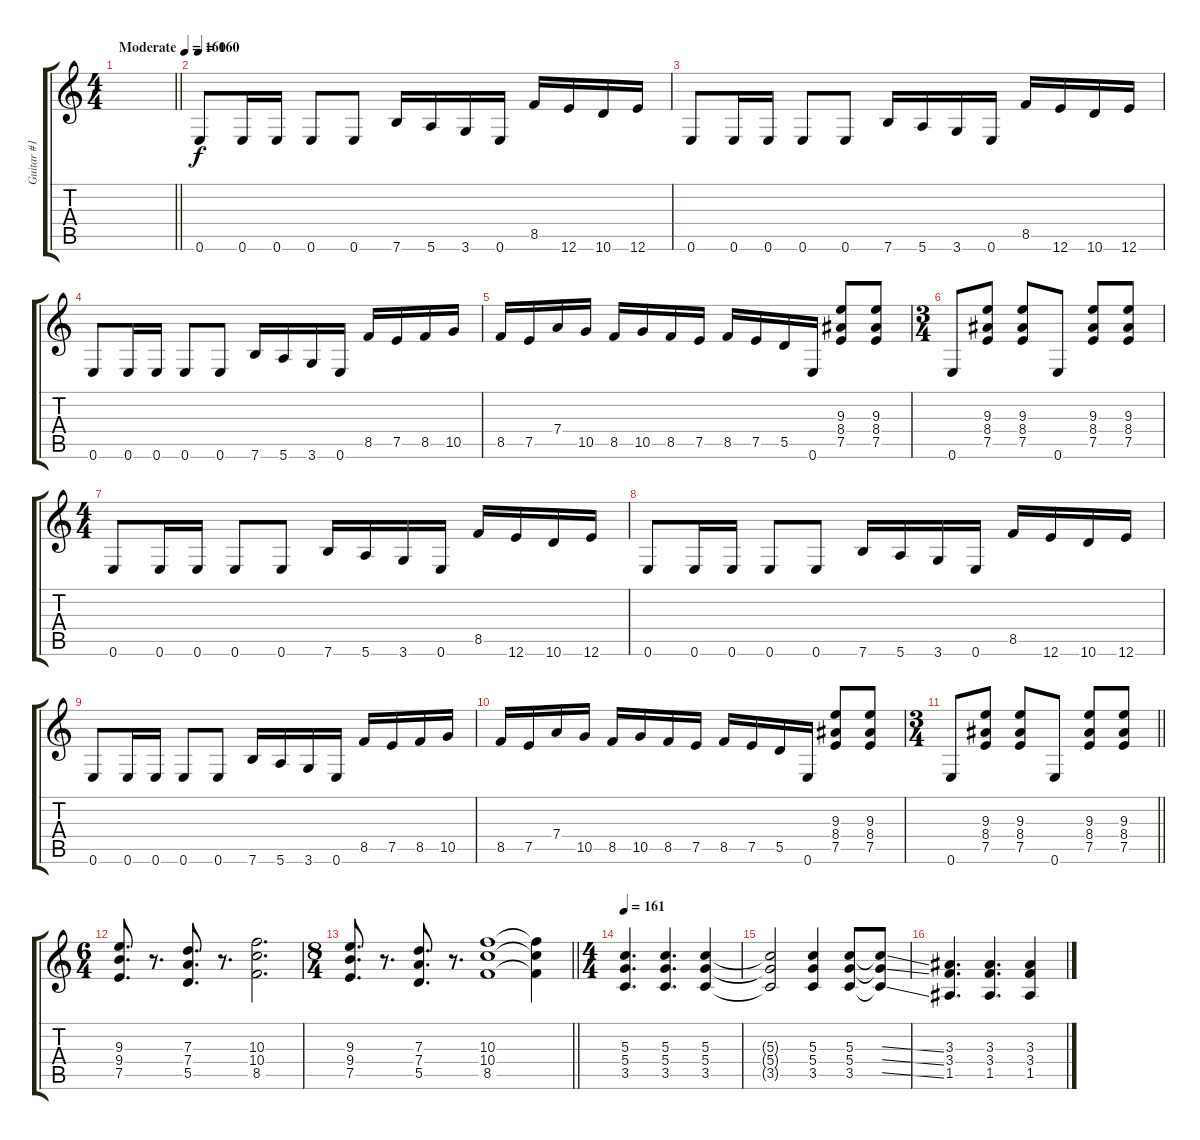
\track ("Guitar #1" "Guitar #1") {instrument distortionguitar}
\staff {score tabs}
\tuning (E4 B3 G3 D3 A2 E2) {hide}
\ts (4 4)
\tempo (160 "Moderate")
\clef g2
\barLineRight lightlight
\ks c
|
\section ("" "")
\tempo 160
0.6.8 0.6.16 0.6.16 0.6.8 0.6.8 7.6.16 5.6.16 3.6.16 0.6.16 8.5.16 12.6.16 10.6.16 12.6.16 |
0.6.8 0.6.16 0.6.16 0.6.8 0.6.8 7.6.16 5.6.16 3.6.16 0.6.16 8.5.16 12.6.16 10.6.16 12.6.16 |
0.6.8 0.6.16 0.6.16 0.6.8 0.6.8 7.6.16 5.6.16 3.6.16 0.6.16 8.5.16 7.5.16 8.5.16 10.5.16 |
8.5.16 7.5.16 7.4.16 10.5.16 8.5.16 10.5.16 8.5.16 7.5.16 8.5.16 7.5.16 5.5.16 0.6.16 (9.3 8.4 7.5).8 (9.3 8.4 7.5).8 |
\ts (3 4)
0.6.8 (9.3 8.4 7.5).8 (9.3 8.4 7.5).8 0.6.8 (9.3 8.4 7.5).8 (9.3 8.4 7.5).8 |
\ts (4 4)
0.6.8 0.6.16 0.6.16 0.6.8 0.6.8 7.6.16 5.6.16 3.6.16 0.6.16 8.5.16 12.6.16 10.6.16 12.6.16 |
0.6.8 0.6.16 0.6.16 0.6.8 0.6.8 7.6.16 5.6.16 3.6.16 0.6.16 8.5.16 12.6.16 10.6.16 12.6.16 |
0.6.8 0.6.16 0.6.16 0.6.8 0.6.8 7.6.16 5.6.16 3.6.16 0.6.16 8.5.16 7.5.16 8.5.16 10.5.16 |
8.5.16 7.5.16 7.4.16 10.5.16 8.5.16 10.5.16 8.5.16 7.5.16 8.5.16 7.5.16 5.5.16 0.6.16 (9.3 8.4 7.5).8 (9.3 8.4 7.5).8 |
\ts (3 4)
\barLineRight lightlight
0.6.8 (9.3 8.4 7.5).8 (9.3 8.4 7.5).8 0.6.8 (9.3 8.4 7.5).8 (9.3 8.4 7.5).8 |
\ts (6 4)
\section ("" "")
(9.3 9.4 7.5).8{d} r.8{d} (7.3 7.4 5.5).8{d} r.8{d} (10.3 10.4 8.5).2{d} |
\ts (8 4)
\barLineRight lightlight
(9.3 9.4 7.5).8{d} r.8{d} (7.3 7.4 5.5).8{d} r.8{d} (10.3 10.4 8.5).1 (10.3{t} 10.4{t} 8.5{t}).4 |
\ts (4 4)
\section ("" "")
\tempo 161
(5.3 5.4 3.5).4{d} (5.3 5.4 3.5).4{d} (5.3 5.4 3.5).4 |
(5.3{t} 5.4{t} 3.5{t}).2 (5.3 5.4 3.5).4 (5.3 5.4 3.5).8 (5.3{ss t} 5.4{ss t} 3.5{ss t}).8 |
(3.3 3.4 1.5).4{d} (3.3 3.4 1.5).4{d} (3.3 3.4 1.5).4
